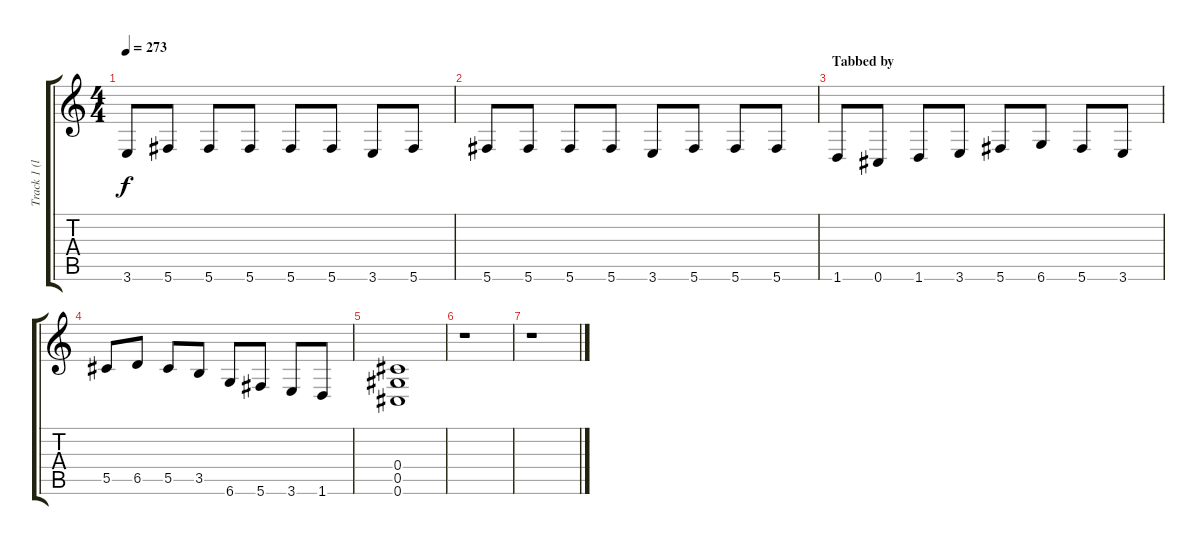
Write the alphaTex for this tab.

\track ("Track 1 (left)" "Track 1 (l") {instrument overdrivenguitar}
\staff {score tabs}
\tuning (Eb4 Bb3 Gb3 Db3 Ab2 Db2) {hide}
\ts (4 4)
\tempo 273
\clef g2
\ks c
3.6.8{dy f} 5.6.8 5.6.8 5.6.8 5.6.8 5.6.8 3.6.8 5.6.8 |
5.6.8 5.6.8 5.6.8 5.6.8 3.6.8 5.6.8 5.6.8 5.6.8 |
\section ("" "Tabbed by")
1.6.8 0.6.8 1.6.8 3.6.8 5.6.8 6.6.8 5.6.8 3.6.8 |
5.5.8 6.5.8 5.5.8 3.5.8 6.6.8 5.6.8 3.6.8 1.6.8 |
(0.4 0.5 0.6).1 |
r.1 |
r.1
